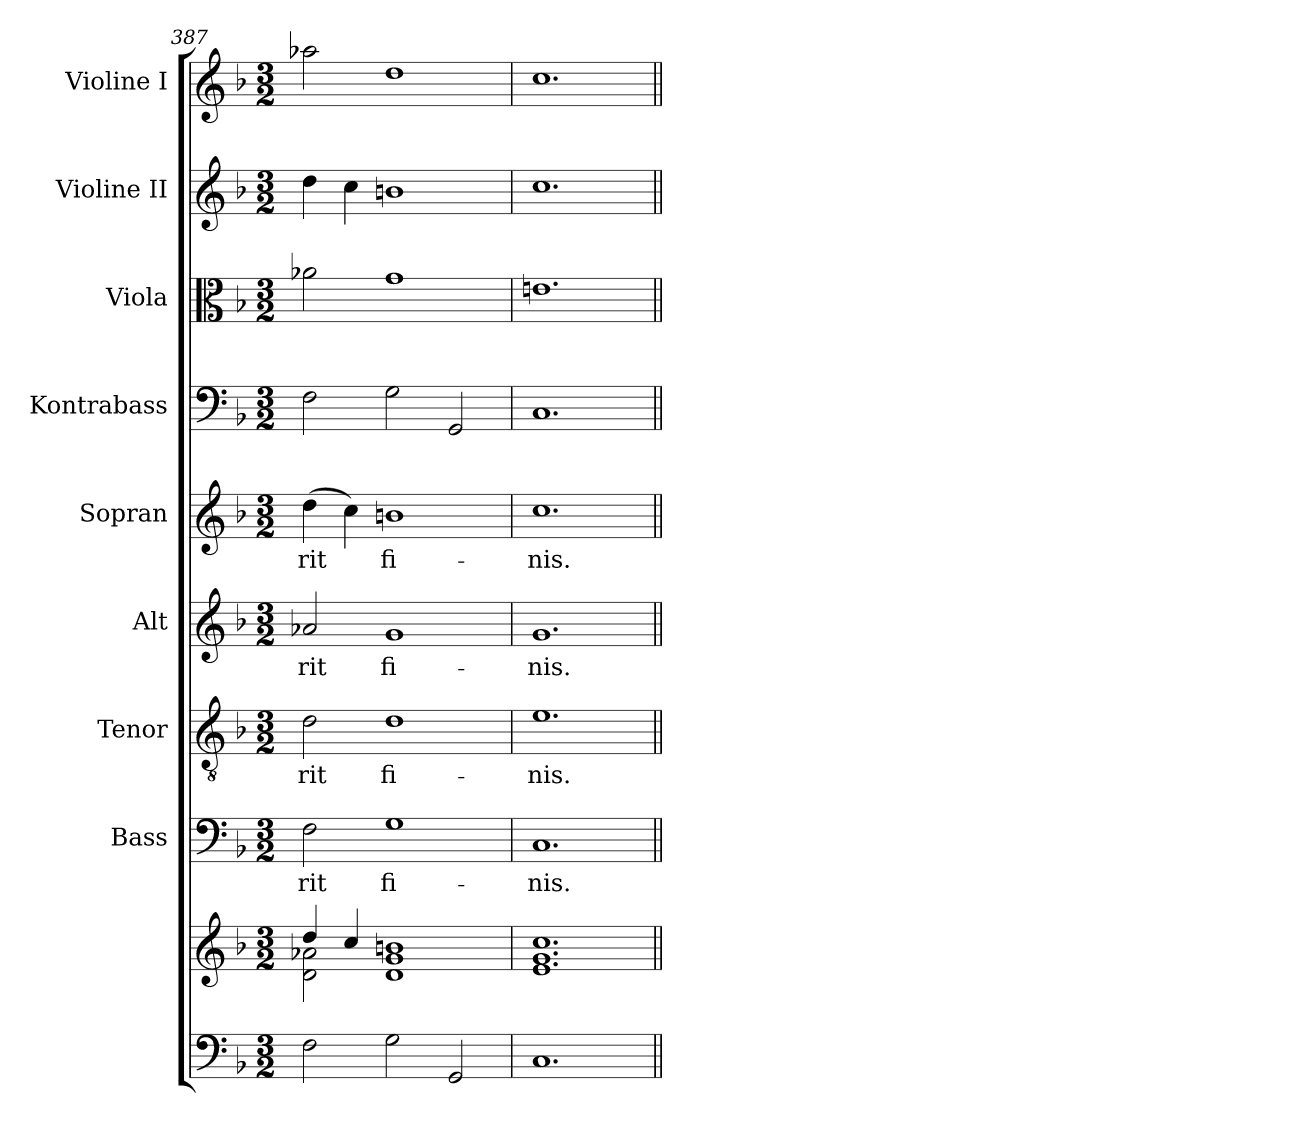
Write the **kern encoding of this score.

**kern	**kern	**kern	**text	**kern	**text	**kern	**text	**kern	**text	**kern	**kern	**kern	**kern
*part9	*part9	*part8	*part8	*part7	*part7	*part6	*part6	*part5	*part5	*part4	*part3	*part2	*part1
*staff10	*staff9	*staff8	*staff8	*staff7	*staff7	*staff6	*staff6	*staff5	*staff5	*staff4	*staff3	*staff2	*staff1
*	*	*I"Bass	*	*I"Tenor	*	*I"Alt	*	*I"Sopran	*	*I"Kontrabass	*I"Viola	*I"Violine II	*I"Violine I
*	*	*I'B.	*	*I'T.	*	*I'A.	*	*I'S.	*	*I'Kb.	*I'Vla.	*I'Vl. II	*I'Vl. I
*clefF4	*clefG2	*clefF4	*	*clefGv2	*	*clefG2	*	*clefG2	*	*clefF4	*clefC3	*clefG2	*clefG2
*	*	*	*	*	*	*	*	*	*	*ITrd7c12	*	*	*
*k[b-]	*k[b-]	*k[b-]	*	*k[b-]	*	*k[b-]	*	*k[b-]	*	*k[b-]	*k[b-]	*k[b-]	*k[b-]
*F:	*F:	*F:	*	*F:	*	*F:	*	*F:	*	*F:	*F:	*F:	*F:
*M3/2	*M3/2	*M3/2	*	*M3/2	*	*M3/2	*	*M3/2	*	*M3/2	*M3/2	*M3/2	*M3/2
=387	=387	=387	=387	=387	=387	=387	=387	=387	=387	=387	=387	=387	=387
*	*^	*	*	*	*	*	*	*	*	*	*	*	*
!	!	!	!	!LO:LY:b	!	!LO:LY:b	!	!LO:LY:b	!	!LO:LY:b	!	!	!	!
2F\	4dd/	2d\ 2a-X\	2F\	-rit	2d\	-rit	2a-X/	-rit	(>4dd\	-rit	2FF\	2a-X\	4dd\	2aa-X\
.	4cc/	.	.	.	.	.	.	.	4cc\)	.	.	.	4cc\	.
!	!	!	!	!LO:LY:b	!	!LO:LY:b	!	!LO:LY:b	!	!LO:LY:b	!	!	!	!
2G\	1bn	1d 1g	1G	fi-	1d	fi-	1g	fi-	1bn	fi-	2GG\	1g	1bn	1dd
2GG/	.	.	.	.	.	.	.	.	.	.	2GGG/	.	.	.
*	*v	*v	*	*	*	*	*	*	*	*	*	*	*	*
=388	=388	=388	=388	=388	=388	=388	=388	=388	=388	=388	=388	=388	=388
!	!	!	!LO:LY:b	!	!LO:LY:b	!	!LO:LY:b	!	!LO:LY:b	!	!	!	!
1.C	1.e 1.g 1.cc	1.C	-nis.	1.e	-nis.	1.g	-nis.	1.cc	-nis.	1.CC	1.en	1.cc	1.cc
=||	=||	=||	=||	=||	=||	=||	=||	=||	=||	=||	=||	=||	=||
*-	*-	*-	*-	*-	*-	*-	*-	*-	*-	*-	*-	*-	*-
